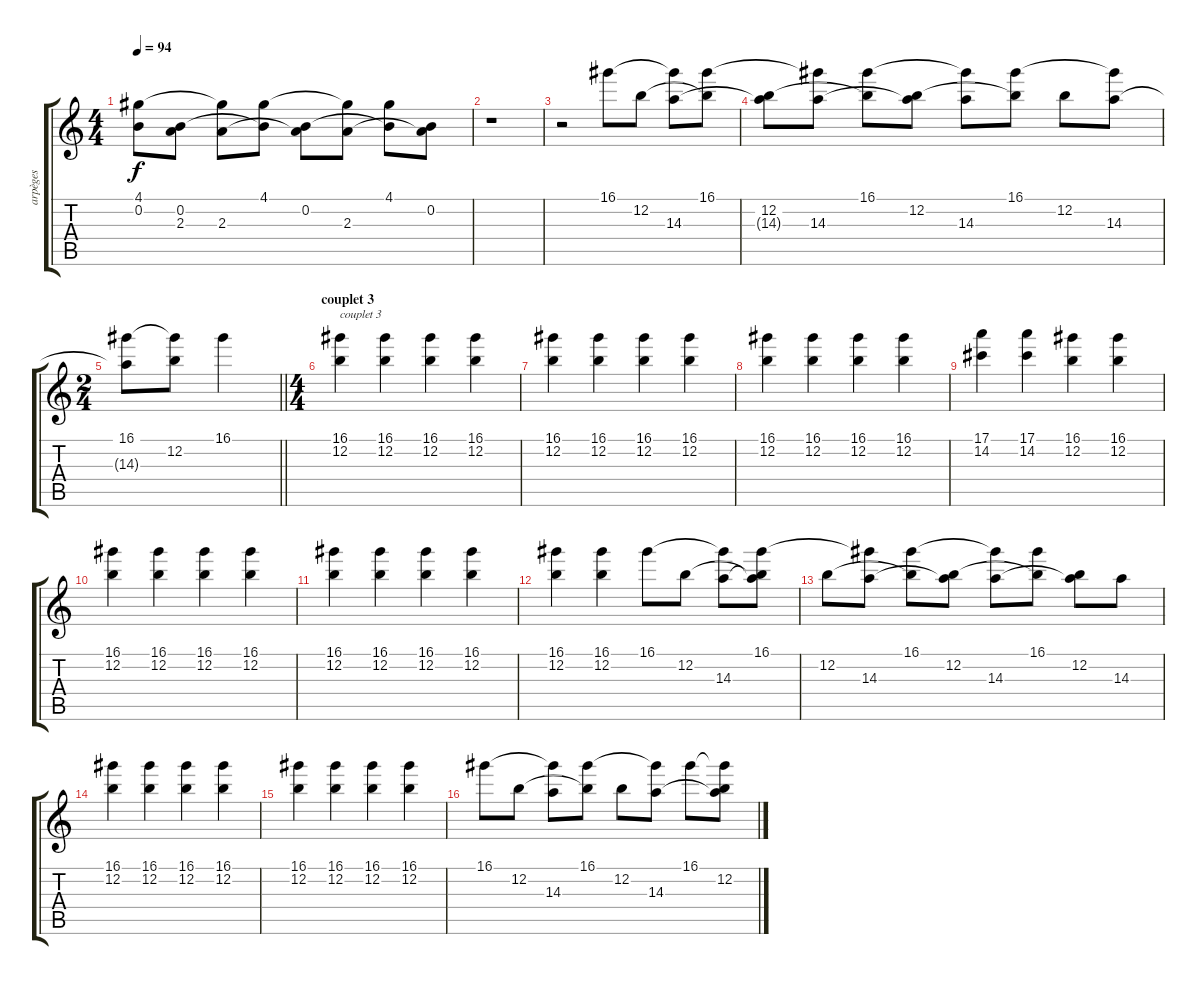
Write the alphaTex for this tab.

\track ("arpèges" "arpèges") {instrument electricguitarclean}
\staff {score tabs}
\tuning (E4 B3 G3 D3 A2 E2) {hide}
\ts (4 4)
\tempo 94
\clef g2
\ks c
(4.1 0.2{t}).8{dy f} (0.2 2.3{t}).8 (4.1{t} 2.3).8 (4.1 0.2{t}).8 (0.2 2.3{t}).8 (4.1{t} 2.3).8 (4.1 0.2{t}).8 (0.2 2.3{t}).8 |
r.1 |
r.2 16.1.8 12.2.8 (16.1{t} 14.3).8 (16.1 12.2{t}).8 |
(12.2 14.3{t}).8 (16.1{t} 14.3).8 (16.1 12.2{t}).8 (12.2 14.3{t}).8 (16.1{t} 14.3).8 (16.1 12.2{t}).8 12.2.8 (16.1{t} 14.3).8 |
\ts (2 4)
\barLineRight lightlight
(16.1 14.3{t}).8 (16.1{t} 12.2).8 16.1.4 |
\ts (4 4)
\section ("" "couplet 3")
(16.1 12.2).4{txt "couplet 3"} (16.1 12.2).4 (16.1 12.2).4 (16.1 12.2).4 |
(16.1 12.2).4 (16.1 12.2).4 (16.1 12.2).4 (16.1 12.2).4 |
(16.1 12.2).4 (16.1 12.2).4 (16.1 12.2).4 (16.1 12.2).4 |
(17.1 14.2).4 (17.1 14.2).4 (16.1 12.2).4 (16.1 12.2).4 |
(16.1 12.2).4 (16.1 12.2).4 (16.1 12.2).4 (16.1 12.2).4 |
(16.1 12.2).4 (16.1 12.2).4 (16.1 12.2).4 (16.1 12.2).4 |
(16.1 12.2).4 (16.1 12.2).4 16.1.8 12.2.8 (16.1{t} 14.3).8 (16.1 12.2{t} 14.3{t}).8 |
12.2.8 (16.1{t} 14.3).8 (16.1 12.2{t}).8 (12.2 14.3{t}).8 (16.1{t} 14.3).8 (16.1 12.2{t}).8 (12.2 14.3{t}).8 14.3.8 |
(16.1 12.2).4 (16.1 12.2).4 (16.1 12.2).4 (16.1 12.2).4 |
(16.1 12.2).4 (16.1 12.2).4 (16.1 12.2).4 (16.1 12.2).4 |
16.1.8 12.2.8 (16.1{t} 14.3).8 (16.1 12.2{t}).8 12.2.8 (16.1{t} 14.3).8 16.1.8 (16.1{t} 12.2 14.3{t}).8
